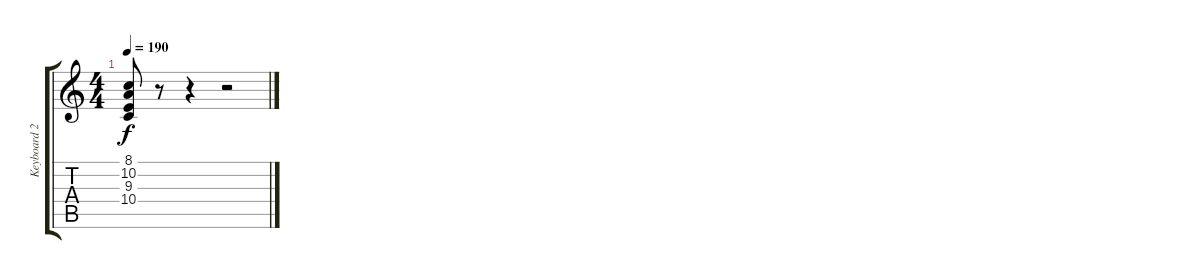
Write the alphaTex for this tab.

\track ("Keyboard 2" "Keyboard 2") {instrument dulcimer}
\staff {score tabs}
\tuning (E4 B3 G3 D3 A2 E2) {hide}
\ts (4 4)
\tempo 190
\clef g2
\ks c
(8.1 10.2 9.3 10.4).8{dy f} r.8 r.4 r.2
